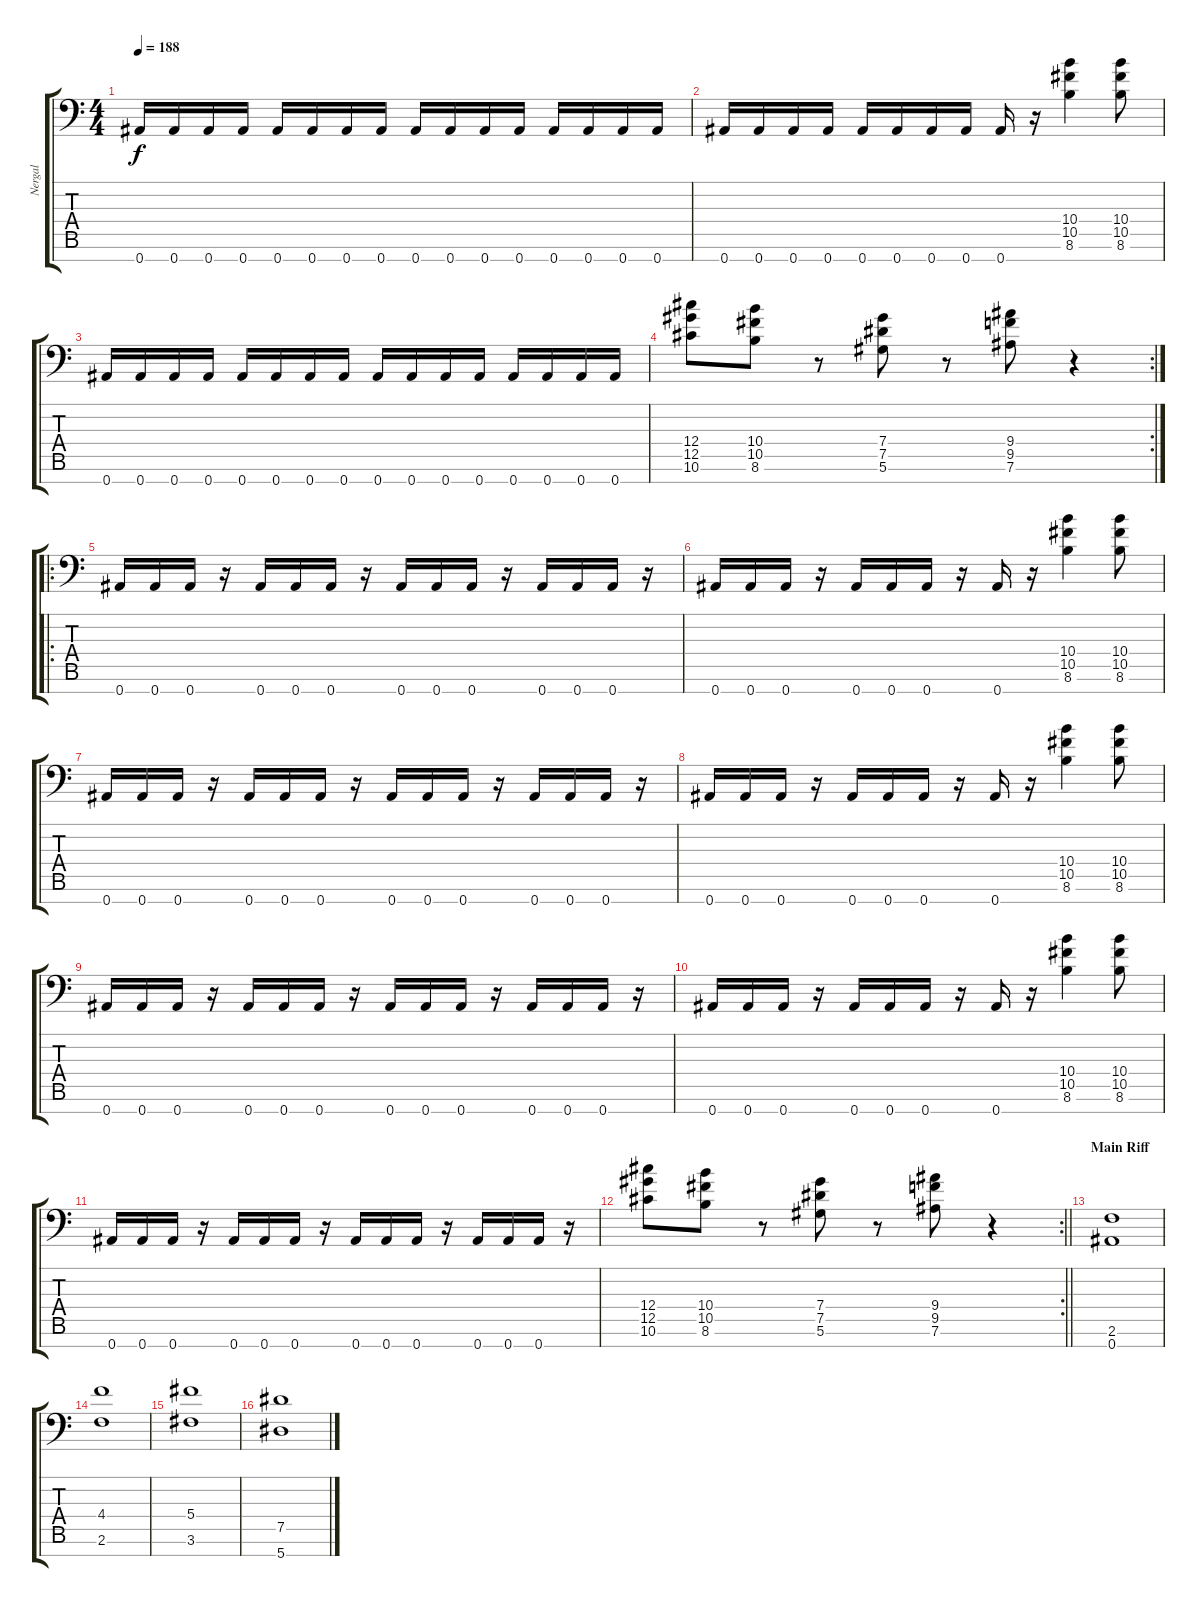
\track ("Nergal" "Nergal") {instrument overdrivenguitar}
\staff {score tabs}
\tuning (Eb4 Bb3 Gb3 Db3 Ab2 Eb2 Bb1) {hide}
\ts (4 4)
\tempo 188
\clef f4
\ks c
0.7.16{dy f} 0.7.16 0.7.16 0.7.16 0.7.16 0.7.16 0.7.16 0.7.16 0.7.16 0.7.16 0.7.16 0.7.16 0.7.16 0.7.16 0.7.16 0.7.16 |
0.7.16 0.7.16 0.7.16 0.7.16 0.7.16 0.7.16 0.7.16 0.7.16 0.7.16 r.16 (10.4 10.5 8.6).4 (10.4 10.5 8.6).8 |
0.7.16 0.7.16 0.7.16 0.7.16 0.7.16 0.7.16 0.7.16 0.7.16 0.7.16 0.7.16 0.7.16 0.7.16 0.7.16 0.7.16 0.7.16 0.7.16 |
\rc 2
(12.4 12.5 10.6).8 (10.4 10.5 8.6).8 r.8 (7.4 7.5 5.6).8 r.8 (9.4 9.5 7.6).8 r.4 |
\ro
0.7.16 0.7.16 0.7.16 r.16 0.7.16 0.7.16 0.7.16 r.16 0.7.16 0.7.16 0.7.16 r.16 0.7.16 0.7.16 0.7.16 r.16 |
0.7.16 0.7.16 0.7.16 r.16 0.7.16 0.7.16 0.7.16 r.16 0.7.16 r.16 (10.4 10.5 8.6).4 (10.4 10.5 8.6).8 |
0.7.16 0.7.16 0.7.16 r.16 0.7.16 0.7.16 0.7.16 r.16 0.7.16 0.7.16 0.7.16 r.16 0.7.16 0.7.16 0.7.16 r.16 |
0.7.16 0.7.16 0.7.16 r.16 0.7.16 0.7.16 0.7.16 r.16 0.7.16 r.16 (10.4 10.5 8.6).4 (10.4 10.5 8.6).8 |
0.7.16 0.7.16 0.7.16 r.16 0.7.16 0.7.16 0.7.16 r.16 0.7.16 0.7.16 0.7.16 r.16 0.7.16 0.7.16 0.7.16 r.16 |
0.7.16 0.7.16 0.7.16 r.16 0.7.16 0.7.16 0.7.16 r.16 0.7.16 r.16 (10.4 10.5 8.6).4 (10.4 10.5 8.6).8 |
0.7.16 0.7.16 0.7.16 r.16 0.7.16 0.7.16 0.7.16 r.16 0.7.16 0.7.16 0.7.16 r.16 0.7.16 0.7.16 0.7.16 r.16 |
\rc 2
\barLineRight lightlight
(12.4 12.5 10.6).8 (10.4 10.5 8.6).8 r.8 (7.4 7.5 5.6).8 r.8 (9.4 9.5 7.6).8 r.4 |
\section ("" "Main Riff")
(2.6 0.7).1 |
(4.4 2.6).1 |
(5.4 3.6).1 |
(7.5 5.7).1
